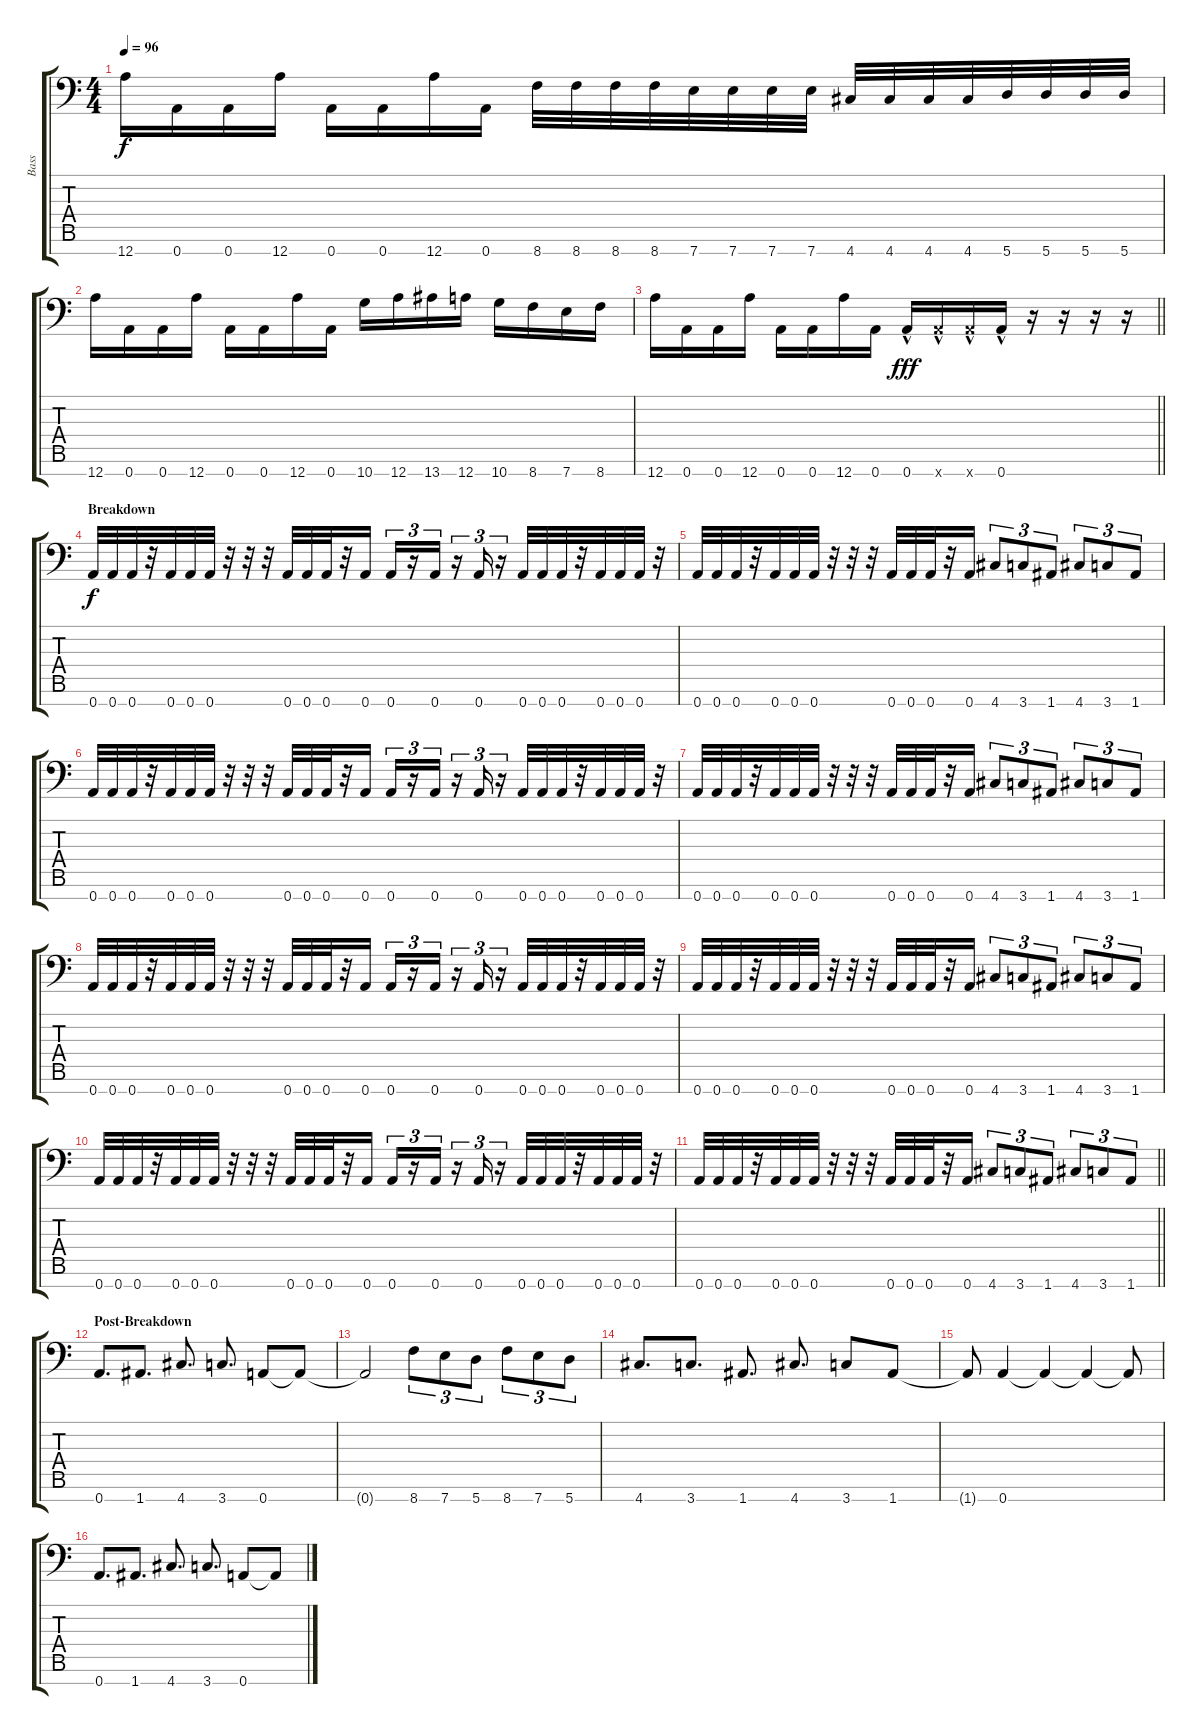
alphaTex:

\track ("Bass" "Bass") {instrument electricbasspick}
\staff {score tabs}
\tuning (E4 B3 G3 D3 A2 E2 A1) {hide}
\ts (4 4)
\tempo 96
\clef f4
\ks c
12.7.16{dy f} 0.7.16 0.7.16 12.7.16 0.7.16 0.7.16 12.7.16 0.7.16 8.7.32 8.7.32 8.7.32 8.7.32 7.7.32 7.7.32 7.7.32 7.7.32 4.7.32 4.7.32 4.7.32 4.7.32 5.7.32 5.7.32 5.7.32 5.7.32 |
12.7.16 0.7.16 0.7.16 12.7.16 0.7.16 0.7.16 12.7.16 0.7.16 10.7.16 12.7.16 13.7.16 12.7.16 10.7.16 8.7.16 7.7.16 8.7.16 |
\barLineRight lightlight
12.7.16 0.7.16 0.7.16 12.7.16 0.7.16 0.7.16 12.7.16 0.7.16 0.7{hac}.16{dy fff} 0.7{hac x}.16 0.7{hac x}.16 0.7{hac}.16 r.16 r.16 r.16 r.16 |
\section ("" "Breakdown")
0.7.32{dy f} 0.7.32 0.7.32 r.32 0.7.32 0.7.32 0.7.32 r.32 r.32 r.32 0.7.32 0.7.32 0.7.32 r.32 0.7.16 0.7.16{tu (3 2)} r.16{tu (3 2)} 0.7.16{tu (3 2)} r.16{tu (3 2)} 0.7.16{tu (3 2)} r.16{tu (3 2)} 0.7.32 0.7.32 0.7.32 r.32 0.7.32 0.7.32 0.7.32 r.32 |
0.7.32 0.7.32 0.7.32 r.32 0.7.32 0.7.32 0.7.32 r.32 r.32 r.32 0.7.32 0.7.32 0.7.32 r.32 0.7.16 4.7.8{tu (3 2)} 3.7.8{tu (3 2)} 1.7.8{tu (3 2)} 4.7.8{tu (3 2)} 3.7.8{tu (3 2)} 1.7.8{tu (3 2)} |
0.7.32 0.7.32 0.7.32 r.32 0.7.32 0.7.32 0.7.32 r.32 r.32 r.32 0.7.32 0.7.32 0.7.32 r.32 0.7.16 0.7.16{tu (3 2)} r.16{tu (3 2)} 0.7.16{tu (3 2)} r.16{tu (3 2)} 0.7.16{tu (3 2)} r.16{tu (3 2)} 0.7.32 0.7.32 0.7.32 r.32 0.7.32 0.7.32 0.7.32 r.32 |
0.7.32 0.7.32 0.7.32 r.32 0.7.32 0.7.32 0.7.32 r.32 r.32 r.32 0.7.32 0.7.32 0.7.32 r.32 0.7.16 4.7.8{tu (3 2)} 3.7.8{tu (3 2)} 1.7.8{tu (3 2)} 4.7.8{tu (3 2)} 3.7.8{tu (3 2)} 1.7.8{tu (3 2)} |
0.7.32 0.7.32 0.7.32 r.32 0.7.32 0.7.32 0.7.32 r.32 r.32 r.32 0.7.32 0.7.32 0.7.32 r.32 0.7.16 0.7.16{tu (3 2)} r.16{tu (3 2)} 0.7.16{tu (3 2)} r.16{tu (3 2)} 0.7.16{tu (3 2)} r.16{tu (3 2)} 0.7.32 0.7.32 0.7.32 r.32 0.7.32 0.7.32 0.7.32 r.32 |
0.7.32 0.7.32 0.7.32 r.32 0.7.32 0.7.32 0.7.32 r.32 r.32 r.32 0.7.32 0.7.32 0.7.32 r.32 0.7.16 4.7.8{tu (3 2)} 3.7.8{tu (3 2)} 1.7.8{tu (3 2)} 4.7.8{tu (3 2)} 3.7.8{tu (3 2)} 1.7.8{tu (3 2)} |
0.7.32 0.7.32 0.7.32 r.32 0.7.32 0.7.32 0.7.32 r.32 r.32 r.32 0.7.32 0.7.32 0.7.32 r.32 0.7.16 0.7.16{tu (3 2)} r.16{tu (3 2)} 0.7.16{tu (3 2)} r.16{tu (3 2)} 0.7.16{tu (3 2)} r.16{tu (3 2)} 0.7.32 0.7.32 0.7.32 r.32 0.7.32 0.7.32 0.7.32 r.32 |
\barLineRight lightlight
0.7.32 0.7.32 0.7.32 r.32 0.7.32 0.7.32 0.7.32 r.32 r.32 r.32 0.7.32 0.7.32 0.7.32 r.32 0.7.16 4.7.8{tu (3 2)} 3.7.8{tu (3 2)} 1.7.8{tu (3 2)} 4.7.8{tu (3 2)} 3.7.8{tu (3 2)} 1.7.8{tu (3 2)} |
\section ("" "Post-Breakdown")
0.7.8{d} 1.7.8{d} 4.7.8{d} 3.7.8{d} 0.7.8 0.7{t}.8 |
0.7{t}.2 8.7.8{tu (3 2)} 7.7.8{tu (3 2)} 5.7.8{tu (3 2)} 8.7.8{tu (3 2)} 7.7.8{tu (3 2)} 5.7.8{tu (3 2)} |
4.7.8{d} 3.7.8{d} 1.7.8{d} 4.7.8{d} 3.7.8 1.7.8 |
1.7{t}.8 0.7.4 0.7{t}.4 0.7{t}.4 0.7{t}.8 |
0.7.8{d} 1.7.8{d} 4.7.8{d} 3.7.8{d} 0.7.8 0.7{t}.8
